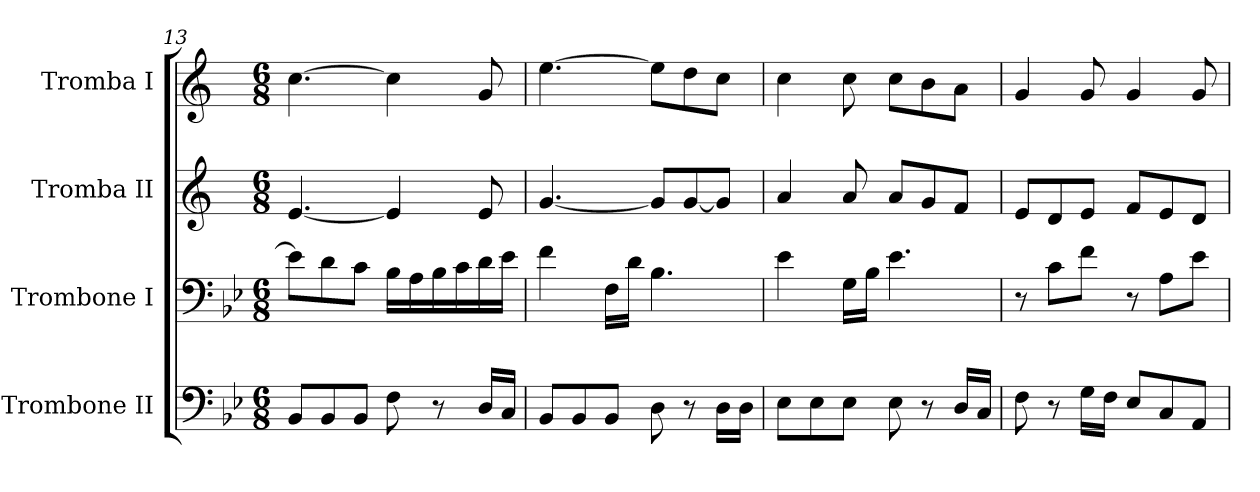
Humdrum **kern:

**kern	**kern	**kern	**kern
*part4	*part3	*part2	*part1
*staff4	*staff3	*staff2	*staff1
*I"Trombone II	*I"Trombone I	*I"Tromba II	*I"Tromba I
*I'Trombone II	*I'Trombone I	*I'Tromba II	*I'Tromba I
*clefF4	*clefF4	*clefG2	*clefG2
*	*	*ITrd1c2	*ITrd1c2
*k[b-e-]	*k[b-e-]	*k[b-e-]	*k[b-e-]
*B-:	*B-:	*B-:	*B-:
*M6/8	*M6/8	*M6/8	*M6/8
=13	=13	=13	=13
8BB-i/L	8e-i\L]	[<4.di/	[>4.b-i\
8BB-i/	8di\	.	.
8BB-i/J	8ci\J	.	.
8Fi\	16B-i\LL	4di/]	4b-i\]
.	16Ai\	.	.
8r	16B-i\	.	.
.	16ci\	.	.
16Di/LL	16di\	8di/	8fi/
16Ci/JJ	16e-i\JJ	.	.
!!LO:LB:g=z
=14	=14	=14	=14
8BB-i/L	4fi\	[<4.fi/	[>4.ddi\
8BB-i/	.	.	.
8BB-i/J	16Fi\LL	.	.
.	16di\JJ	.	.
8Di\	4.B-i\	8fi/L]	8ddi\L]
8r	.	[<8fi/	8cci\
16Di\LL	.	8fi/J]	8b-i\J
16Di\JJ	.	.	.
=15	=15	=15	=15
8E-i\L	4e-i\	4gi/	4b-i\
8E-i\	.	.	.
8E-i\J	16Gi\LL	8gi/	8b-i\
.	16B-i\JJ	.	.
8E-i\	4.e-i\	8gi/L	8b-i\L
8r	.	8fi/	8ai\
16Di/LL	.	8e-i/J	8gi\J
16Ci/JJ	.	.	.
=16	=16	=16	=16
8Fi\	8r	8di/L	4fi/
8r	8ci\L	8ci/	.
16Gi\LL	8fi\J	8di/J	8fi/
16Fi\JJ	.	.	.
8E-i/L	8r	8e-i/L	4fi/
8Ci/	8Ai\L	8di/	.
8AAi/J	8e-i\J	8ci/J	8fi/
=	=	=	=
*-	*-	*-	*-
